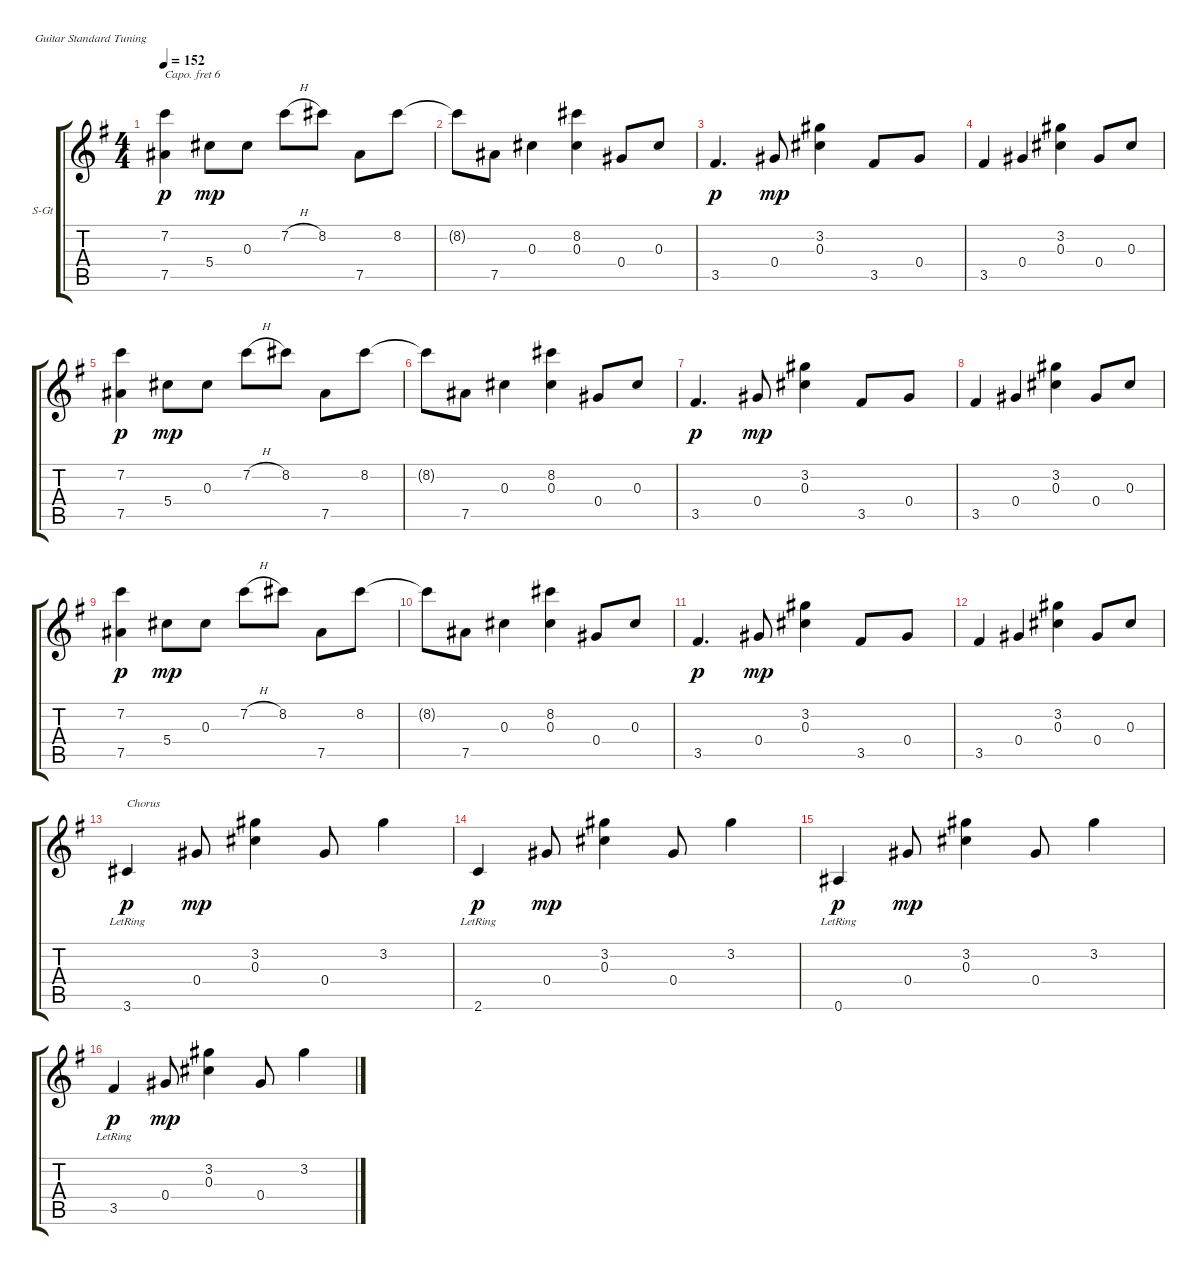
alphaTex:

\defaultSystemsLayout 4
\bracketExtendMode groupsimilarinstruments
\firstSystemTrackNameOrientation horizontal
\otherSystemsTrackNameOrientation horizontal
\track ("Steel Guitar" "S-Gt") {instrument acousticguitarsteel}
\staff {score tabs}
\capo 6
\tuning (E4 B3 G3 D3 A2 E2)
\ts (4 4)
\tempo 152
\clef g2
\ks g
(7.2 7.5).4{dy p} 5.4.8{dy mp} 0.3.8 7.2{h}.8 8.2.8 7.5.8 8.2.8 |
8.2{t}.8 7.5.8 0.3.4 (8.2 0.3).4 0.4.8 0.3.8 |
3.5.4{d dy p} 0.4.8{dy mp} (3.2 0.3).4 3.5.8 0.4.8 |
3.5.4 0.4.4 (0.3 3.2).4 0.4.8 0.3.8 |
(7.2 7.5).4{dy p} 5.4.8{dy mp} 0.3.8 7.2{h}.8 8.2.8 7.5.8 8.2.8 |
8.2{t}.8 7.5.8 0.3.4 (8.2 0.3).4 0.4.8 0.3.8 |
3.5.4{d dy p} 0.4.8{dy mp} (3.2 0.3).4 3.5.8 0.4.8 |
3.5.4 0.4.4 (0.3 3.2).4 0.4.8 0.3.8 |
(7.2 7.5).4{dy p} 5.4.8{dy mp} 0.3.8 7.2{h}.8 8.2.8 7.5.8 8.2.8 |
8.2{t}.8 7.5.8 0.3.4 (8.2 0.3).4 0.4.8 0.3.8 |
3.5.4{d dy p} 0.4.8{dy mp} (3.2 0.3).4 3.5.8 0.4.8 |
3.5.4 0.4.4 (0.3 3.2).4 0.4.8 0.3.8 |
3.6{lr}.4{txt "Chorus" dy p} 0.4.8{dy mp} (0.3 3.2).4 0.4.8 3.2.4 |
2.6{lr}.4{dy p} 0.4.8{dy mp} (0.3 3.2).4 0.4.8 3.2.4 |
0.6{lr}.4{dy p} 0.4.8{dy mp} (0.3 3.2).4 0.4.8 3.2.4 |
3.5{lr}.4{dy p} 0.4.8{dy mp} (0.3 3.2).4 0.4.8 3.2.4
